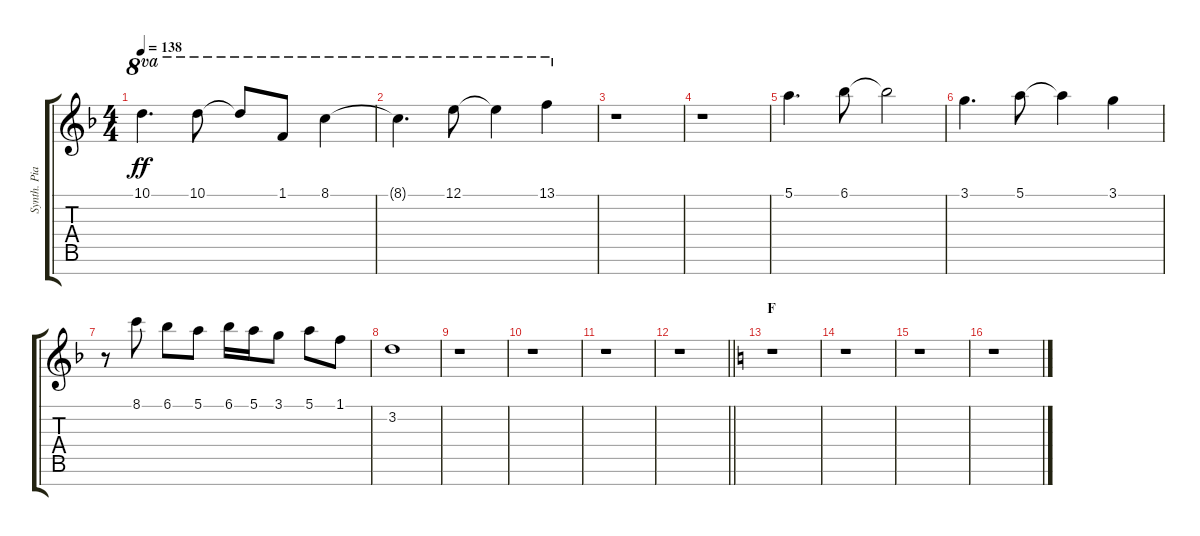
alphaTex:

\track ("Synth. Piano" "Synth. Pia") {instrument pad1newage}
\staff {score tabs}
\tuning (E5 B4 G4 D4 A3 E3 B2) {hide}
\ts (4 4)
\tempo 138
\clef g2
\ks f
10.1.4{d ot 8va dy ff} 10.1.8{ot 8va} 10.1{t}.8{ot 8va} 1.1.8{ot 8va} 8.1.4{ot 8va} |
8.1{t}.4{d ot 8va} 12.1.8{ot 8va} 12.1{t}.4{ot 8va} 13.1.4{ot 8va} |
r.1 |
r.1 |
5.1.4{d} 6.1.8 6.1{t}.2 |
3.1.4{d} 5.1.8 5.1{t}.4 3.1.4 |
r.8 8.1.8 6.1.8 5.1.8 6.1.16 5.1.16 3.1.8 5.1.8 1.1.8 |
3.2.1 |
r.1 |
r.1 |
r.1 |
\barLineRight lightlight
r.1 |
\section ("" "F")
\ks c
r.1 |
r.1 |
r.1 |
r.1
